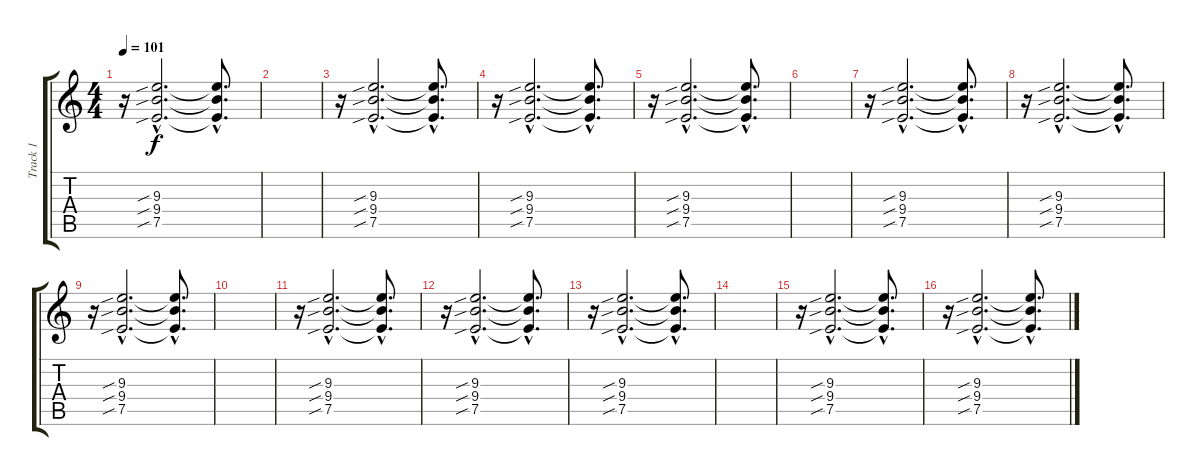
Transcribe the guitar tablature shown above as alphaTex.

\track ("Track 1" "Track 1") {instrument acousticguitarsteel}
\staff {score tabs}
\tuning (E4 B3 G3 D3 A2 E2) {hide}
\ts (4 4)
\tempo 101
\clef g2
\ks c
r.16{dy f} (9.3{sib hac} 9.4{sib hac} 7.5{sib hac}).2{d} (9.3{hac t} 9.4{hac t} 7.5{hac t}).8{d} |
|
r.16 (9.3{sib hac} 9.4{sib hac} 7.5{sib hac}).2{d} (9.3{hac t} 9.4{hac t} 7.5{hac t}).8{d} |
r.16 (9.3{sib hac} 9.4{sib hac} 7.5{sib hac}).2{d} (9.3{hac t} 9.4{hac t} 7.5{hac t}).8{d} |
r.16 (9.3{sib hac} 9.4{sib hac} 7.5{sib hac}).2{d} (9.3{hac t} 9.4{hac t} 7.5{hac t}).8{d} |
|
r.16 (9.3{sib hac} 9.4{sib hac} 7.5{sib hac}).2{d} (9.3{hac t} 9.4{hac t} 7.5{hac t}).8{d} |
r.16 (9.3{sib hac} 9.4{sib hac} 7.5{sib hac}).2{d} (9.3{hac t} 9.4{hac t} 7.5{hac t}).8{d} |
r.16 (9.3{sib hac} 9.4{sib hac} 7.5{sib hac}).2{d} (9.3{hac t} 9.4{hac t} 7.5{hac t}).8{d} |
|
r.16 (9.3{sib hac} 9.4{sib hac} 7.5{sib hac}).2{d} (9.3{hac t} 9.4{hac t} 7.5{hac t}).8{d} |
r.16 (9.3{sib hac} 9.4{sib hac} 7.5{sib hac}).2{d} (9.3{hac t} 9.4{hac t} 7.5{hac t}).8{d} |
r.16 (9.3{sib hac} 9.4{sib hac} 7.5{sib hac}).2{d} (9.3{hac t} 9.4{hac t} 7.5{hac t}).8{d} |
|
r.16 (9.3{sib hac} 9.4{sib hac} 7.5{sib hac}).2{d} (9.3{hac t} 9.4{hac t} 7.5{hac t}).8{d} |
r.16 (9.3{sib hac} 9.4{sib hac} 7.5{sib hac}).2{d} (9.3{hac t} 9.4{hac t} 7.5{hac t}).8{d}
